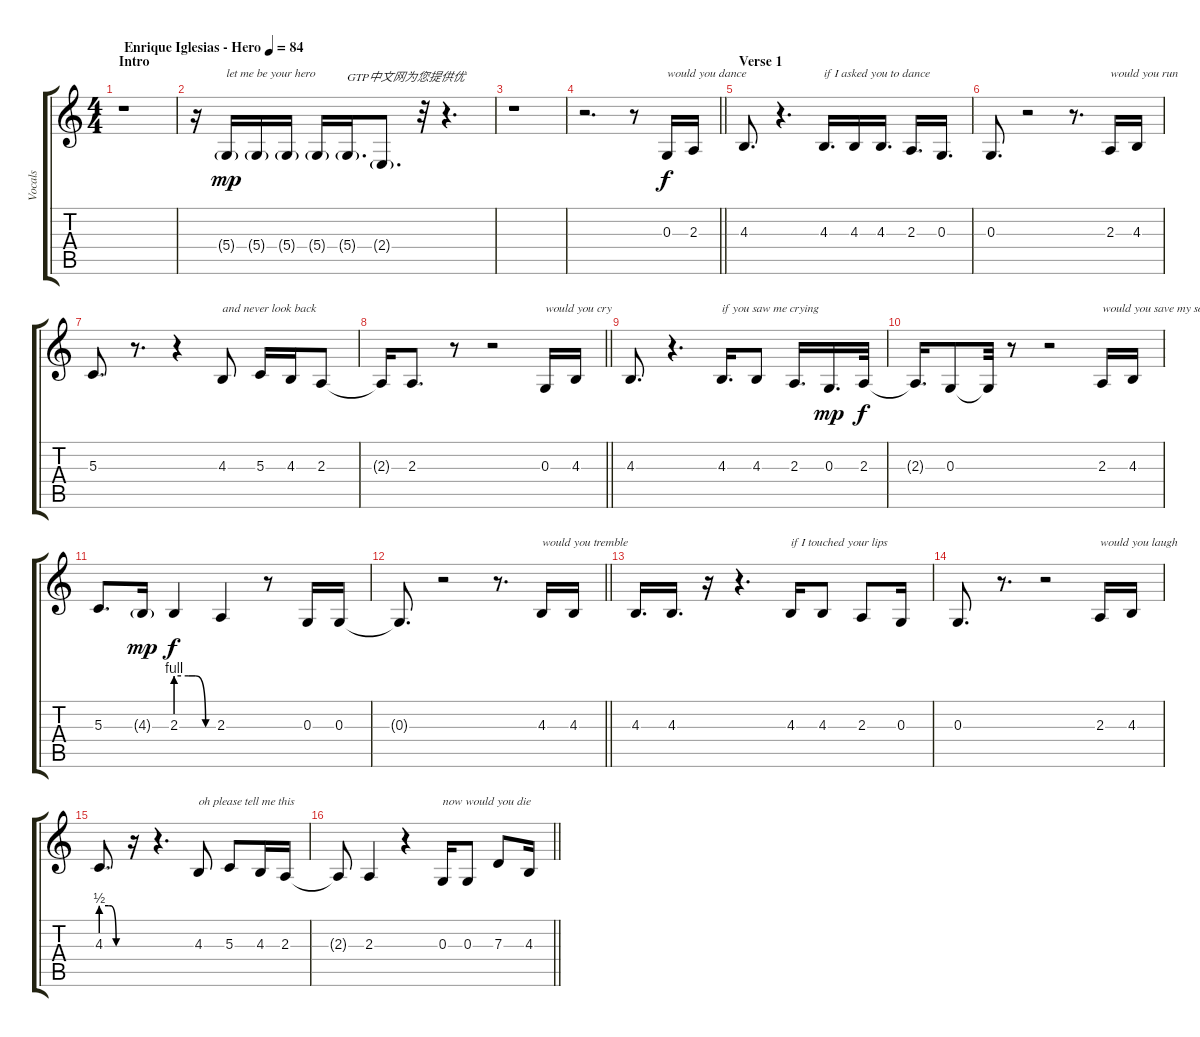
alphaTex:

\track ("Vocals" "Vocals") {instrument oboe}
\staff {score tabs}
\tuning (E4 B3 G3 D3 A2 E2) {hide}
\ts (4 4)
\section ("" "Intro")
\tempo (84 "Enrique Iglesias - Hero")
\clef g2
\ks c
r.1{dy mp instrument oboe} |
r.16 5.4{g}.16{txt "let me be your hero"} 5.4{g}.16 5.4{g}.16 5.4{g}.16 5.4{g}.16{d txt "GTP中文网为您提供优"} 2.4{g}.8{d} r.32 r.4{d} |
r.1 |
\barLineRight lightlight
r.2{d} r.8 0.3.16{txt "would you dance" dy f} 2.3.16 |
\section ("" "Verse 1")
4.3.8{d} r.4{d} 4.3.16{d txt "if I asked you to dance"} 4.3.16 4.3.16{d} 2.3.16{d} 0.3.16{d} |
0.3.8{d} r.2 r.8{d} 2.3.16{txt "would you run"} 4.3.16 |
5.3.8{d} r.8{d} r.4 4.3.8{txt "and never look back"} 5.3.16 4.3.16 2.3.8 |
\barLineRight lightlight
2.3{t}.16 2.3.8{d} r.8 r.2 0.3.16{txt "would you cry"} 4.3.16 |
4.3.8{d} r.4{d} 4.3.16{d txt "if you saw me crying"} 4.3.8 2.3.16{d} 0.3.16{d dy mp} 2.3.32{dy f} |
2.3{t}.16{d} 0.3.8 0.3{t}.32 r.8 r.2 2.3.16{txt "would you save my soul tonight"} 4.3.16 |
5.3.8{d} 4.3{g}.16{dy mp} 2.3{be (custom 0 4 20 4 31 4 48 0 60 0)}.4{dy f} 2.3.4 r.8 0.3.16 0.3.16 |
\barLineRight lightlight
0.3{t}.8{d} r.2 r.8{d} 4.3.16{txt "would you tremble"} 4.3.16 |
4.3.16{d} 4.3.16{d} r.16 r.4{d} 4.3.16{txt "if I touched your lips"} 4.3.8 2.3.8 0.3.16 |
0.3.8{d} r.8{d} r.2 2.3.16{txt "would you laugh"} 4.3.16 |
4.3{be (custom 0 2 20 2 23 2 40 0 46 0 60 0)}.8{d} r.16 r.4{d} 4.3.8{txt "oh please tell me this"} 5.3.8 4.3.16 2.3.16 |
\barLineRight lightlight
2.3{t}.8 2.3.4 r.4 0.3.16{txt "now would you die"} 0.3.8 7.3.8 4.3.16
